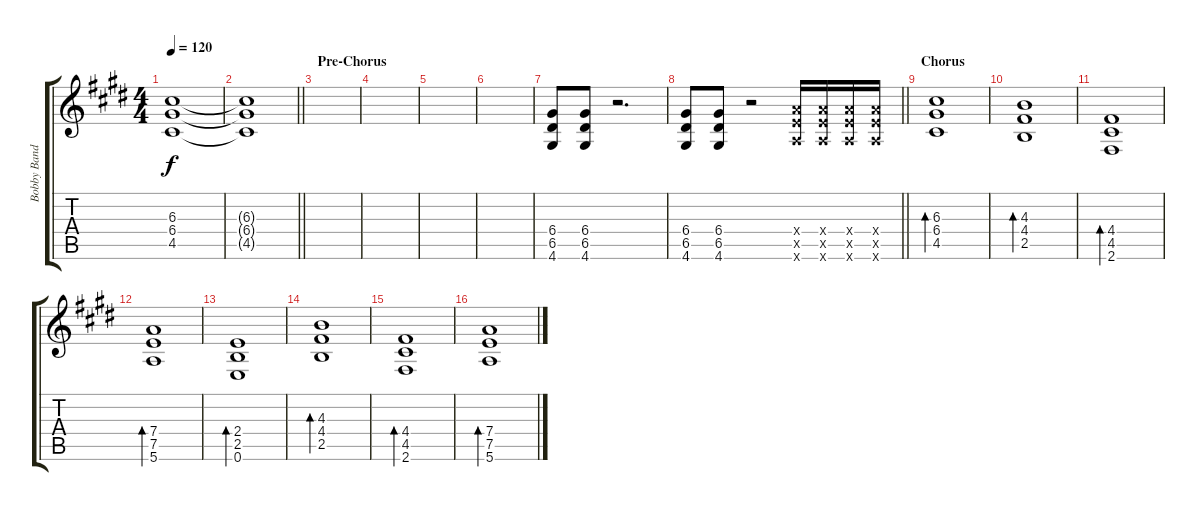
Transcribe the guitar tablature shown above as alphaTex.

\track ("Bobby Bandiera (Rhythm Guitar)" "Bobby Band") {instrument distortionguitar}
\staff {score tabs}
\tuning (E4 B3 G3 D3 A2 E2) {hide}
\ts (4 4)
\tempo 120
\clef g2
\ks c#minor
(6.3{t} 6.4{t} 4.5{t}).1{dy f} |
\barLineRight lightlight
(6.3{t} 6.4{t} 4.5{t}).1 |
\section ("" "Pre-Chorus")
|
|
|
|
(6.4 6.5 4.6).8 (6.4 6.5 4.6).8 r.2{d} |
\barLineRight lightlight
(6.4 6.5 4.6).8 (6.4 6.5 4.6).8 r.2 (7.4{x} 7.5{x} 5.6{x}).16 (7.4{x} 7.5{x} 5.6{x}).16 (7.4{x} 7.5{x} 5.6{x}).16 (7.4{x} 7.5{x} 5.6{x}).16 |
\section ("" "Chorus")
(6.3 6.4 4.5).1{bd 240} |
(4.3 4.4 2.5).1{bd 240} |
(4.4 4.5 2.6).1{bd 240} |
(7.4 7.5 5.6).1{bd 240} |
(2.4 2.5 0.6).1{bd 240} |
(4.3 4.4 2.5).1{bd 240} |
(4.4 4.5 2.6).1{bd 240} |
(7.4 7.5 5.6).1{bd 240}
